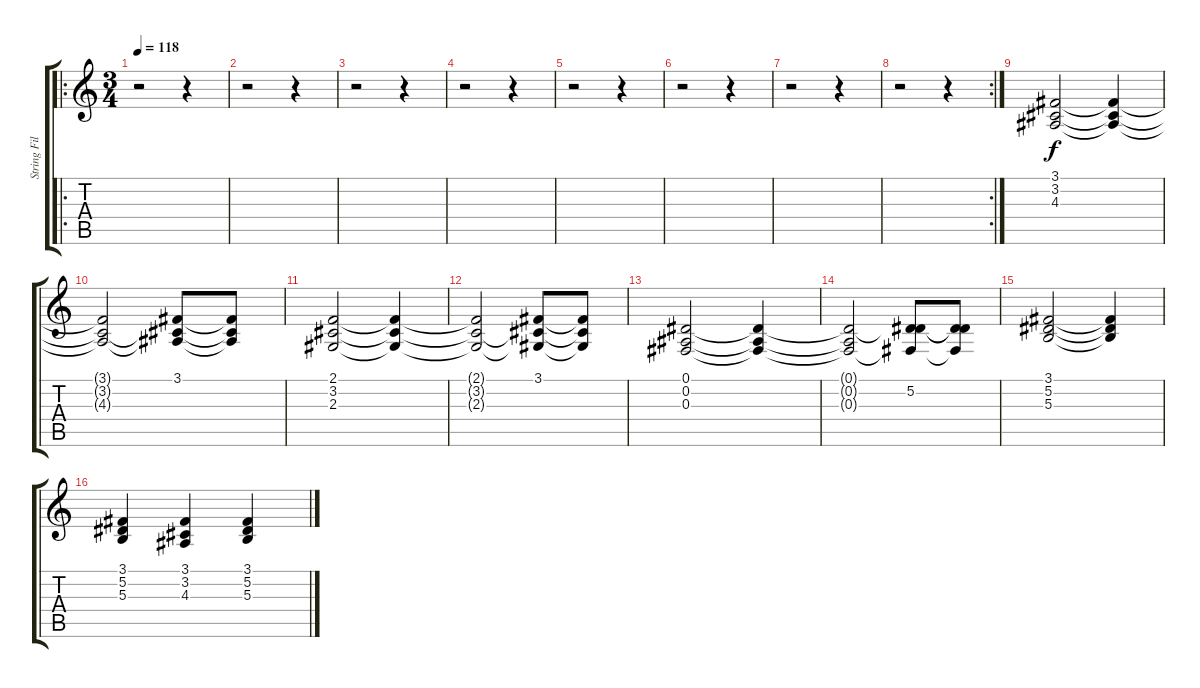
\track ("String Fills 2" "String Fil") {instrument violin}
\staff {score tabs}
\tuning (Eb4 Bb3 Gb3 Db3 Ab2 Eb2) {hide}
\ro
\ts (3 4)
\tempo 118
\clef g2
\ks c
r.2{dy f} r.4 |
r.2 r.4 |
r.2 r.4 |
r.2 r.4 |
r.2 r.4 |
r.2 r.4 |
r.2 r.4 |
\rc 2
r.2 r.4 |
(3.1 3.2 4.3).2 (3.1{t} 3.2{t} 4.3{t}).4 |
(3.1{t} 3.2{t} 4.3{t}).2 (3.1 3.2{t} 4.3{t}).8 (3.1{t} 3.2{t} 4.3{t}).8 |
(2.1 3.2 2.3).2 (2.1{t} 3.2{t} 2.3{t}).4 |
(2.1{t} 3.2{t} 2.3{t}).2 (3.1 3.2{t} 2.3{t}).8 (3.1{t} 3.2{t} 2.3{t}).8 |
(0.1 0.2 0.3).2 (0.1{t} 0.2{t} 0.3{t}).4 |
(0.1{t} 0.2{t} 0.3{t}).2 (0.1{t} 5.2 0.3{t}).8 (0.1{t} 5.2{t} 0.3{t}).8 |
(3.1 5.2 5.3).2 (3.1{t} 5.2{t} 5.3{t}).4 |
(3.1 5.2 5.3).4 (3.1 3.2 4.3).4 (3.1 5.2 5.3).4
